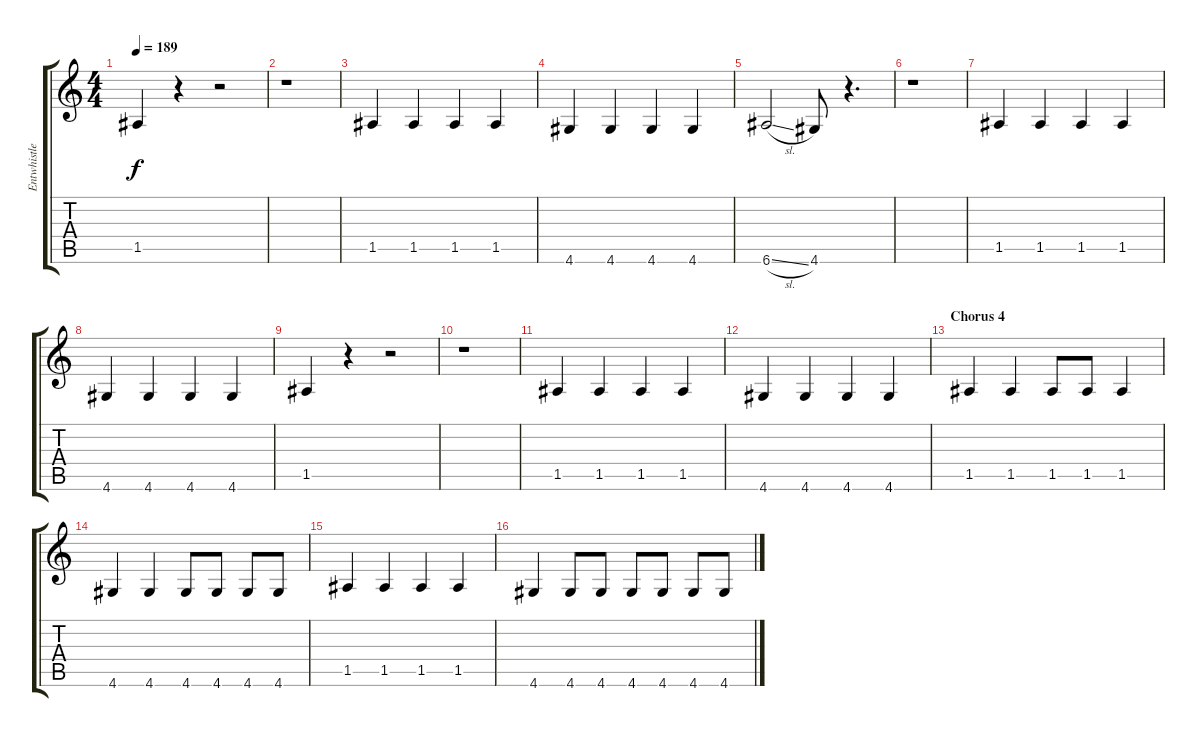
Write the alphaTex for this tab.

\track ("Entwhistle 2" "Entwhistle") {instrument electricbassfinger}
\staff {score tabs}
\tuning (E4 B3 G3 D3 A2 E2) {hide}
\ts (4 4)
\tempo 189
\clef g2
\ks c
1.5.4{dy f} r.4 r.2 |
r.1 |
1.5.4 1.5.4 1.5.4 1.5.4 |
4.6.4 4.6.4 4.6.4 4.6.4 |
6.6{sl}.2 4.6.8 r.4{d} |
r.1 |
1.5.4 1.5.4 1.5.4 1.5.4 |
4.6.4 4.6.4 4.6.4 4.6.4 |
1.5.4 r.4 r.2 |
r.1 |
1.5.4 1.5.4 1.5.4 1.5.4 |
4.6.4 4.6.4 4.6.4 4.6.4 |
\section ("" "Chorus 4")
1.5.4 1.5.4 1.5.8 1.5.8 1.5.4 |
4.6.4 4.6.4 4.6.8 4.6.8 4.6.8 4.6.8 |
1.5.4 1.5.4 1.5.4 1.5.4 |
4.6.4 4.6.8 4.6.8 4.6.8 4.6.8 4.6.8 4.6.8
